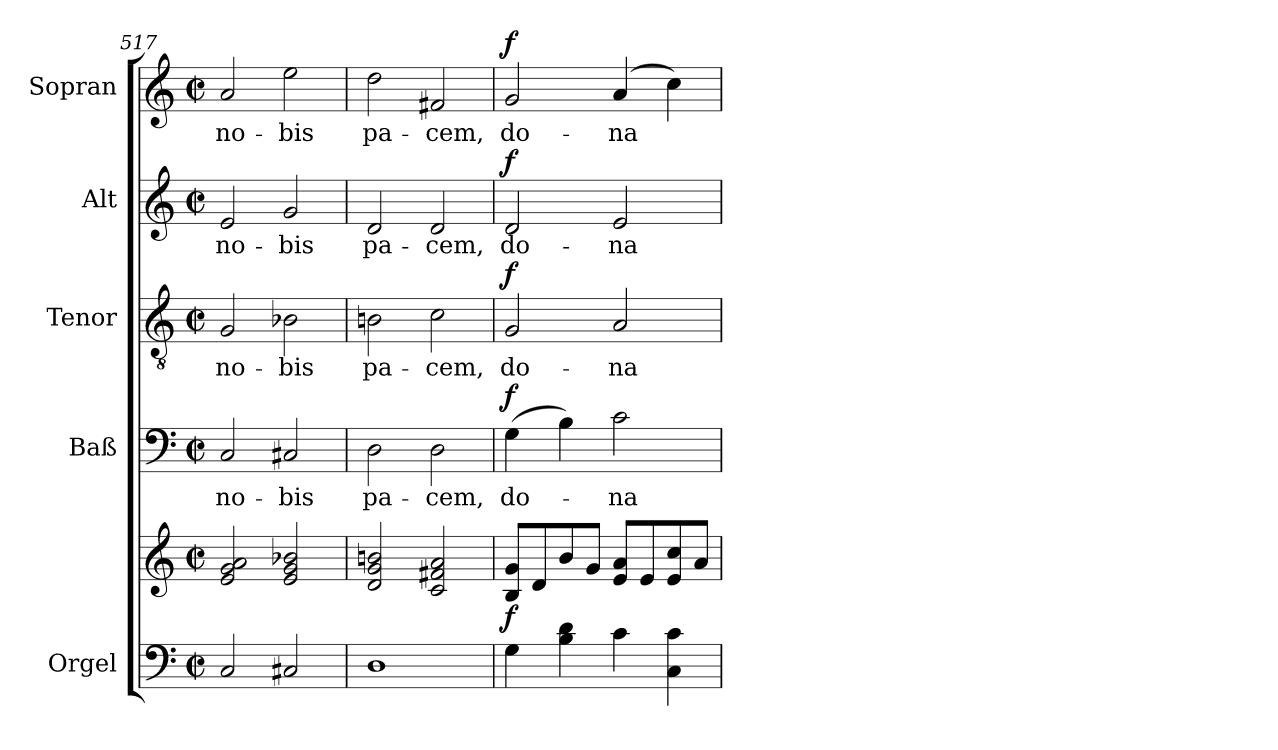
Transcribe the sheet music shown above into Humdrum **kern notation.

**kern	**kern	**dynam	**kern	**text	**dynam	**kern	**text	**dynam	**kern	**text	**dynam	**kern	**text	**dynam
*part5	*part5	*part5	*part4	*part4	*part4	*part3	*part3	*part3	*part2	*part2	*part2	*part1	*part1	*part1
*staff6	*staff5	*staff5/6	*staff4	*staff4	*staff4	*staff3	*staff3	*staff3	*staff2	*staff2	*staff2	*staff1	*staff1	*staff1
*I"Orgel	*	*	*I"Baß	*	*	*I"Tenor	*	*	*I"Alt	*	*	*I"Sopran	*	*
!!LO:PB:g=z
*clefF4	*clefG2	*	*clefF4	*	*	*clefGv2	*	*	*clefG2	*	*	*clefG2	*	*
*k[]	*k[]	*	*k[]	*	*	*k[]	*	*	*k[]	*	*	*k[]	*	*
*C:	*C:	*	*C:	*	*	*C:	*	*	*C:	*	*	*C:	*	*
*M2/2	*M2/2	*	*M2/2	*	*	*M2/2	*	*	*M2/2	*	*	*M2/2	*	*
*met(c|)	*met(c|)	*	*met(c|)	*	*	*met(c|)	*	*	*met(c|)	*	*	*met(c|)	*	*
=517	=517	=517	=517	=517	=517	=517	=517	=517	=517	=517	=517	=517	=517	=517
!	!	!	!	!LO:LY:b	!	!	!LO:LY:b	!	!	!LO:LY:b	!	!	!LO:LY:b	!
2C/	2e/ 2g/ 2a/	.	2C/	no-	.	2G/	no-	.	2e/	no-	.	2a/	no-	.
!	!	!	!	!LO:LY:b	!	!	!LO:LY:b	!	!	!LO:LY:b	!	!	!LO:LY:b	!
2C#X/	2e/ 2g/ 2b-X/	.	2C#X/	-bis	.	2B-X\	-bis	.	2g/	-bis	.	2ee\	-bis	.
=518	=518	=518	=518	=518	=518	=518	=518	=518	=518	=518	=518	=518	=518	=518
!	!	!	!	!LO:LY:b	!	!	!LO:LY:b	!	!	!LO:LY:b	!	!	!LO:LY:b	!
1D	2d/ 2g/ 2bn/	.	2D\	pa-	.	2Bn\	pa-	.	2d/	pa-	.	2dd\	pa-	.
!	!	!	!	!LO:LY:b	!	!	!LO:LY:b	!	!	!LO:LY:b	!	!	!LO:LY:b	!
.	2c/ 2f#X/ 2a/	.	2D\	-cem,	.	2c\	-cem,	.	2d/	-cem,	.	2f#X/	-cem,	.
=519	=519	=519	=519	=519	=519	=519	=519	=519	=519	=519	=519	=519	=519	=519
!	!	!LO:DY:b	!	!LO:LY:b	!LO:DY:a	!	!LO:LY:b	!LO:DY:a	!	!LO:LY:b	!LO:DY:a	!	!LO:LY:b	!LO:DY:a
4G\	8B/ 8g/L	f	(>4G\	do-	f	2G/	do-	f	2d/	do-	f	2g/	do-	f
.	8d/	.	.	.	.	.	.	.	.	.	.	.	.	.
4B\ 4d\	8b/	.	4B\)	.	.	.	.	.	.	.	.	.	.	.
.	8g/J	.	.	.	.	.	.	.	.	.	.	.	.	.
!	!	!	!	!LO:LY:b	!	!	!LO:LY:b	!	!	!LO:LY:b	!	!	!LO:LY:b	!
4c\	8e/ 8a/L	.	2c\	-na	.	2A/	-na	.	2e/	-na	.	(4a/	-na	.
.	8e/	.	.	.	.	.	.	.	.	.	.	.	.	.
4C\ 4c\	8e/ 8cc/	.	.	.	.	.	.	.	.	.	.	4cc\)	.	.
.	8a/J	.	.	.	.	.	.	.	.	.	.	.	.	.
=	=	=	=	=	=	=	=	=	=	=	=	=	=	=
*-	*-	*-	*-	*-	*-	*-	*-	*-	*-	*-	*-	*-	*-	*-
